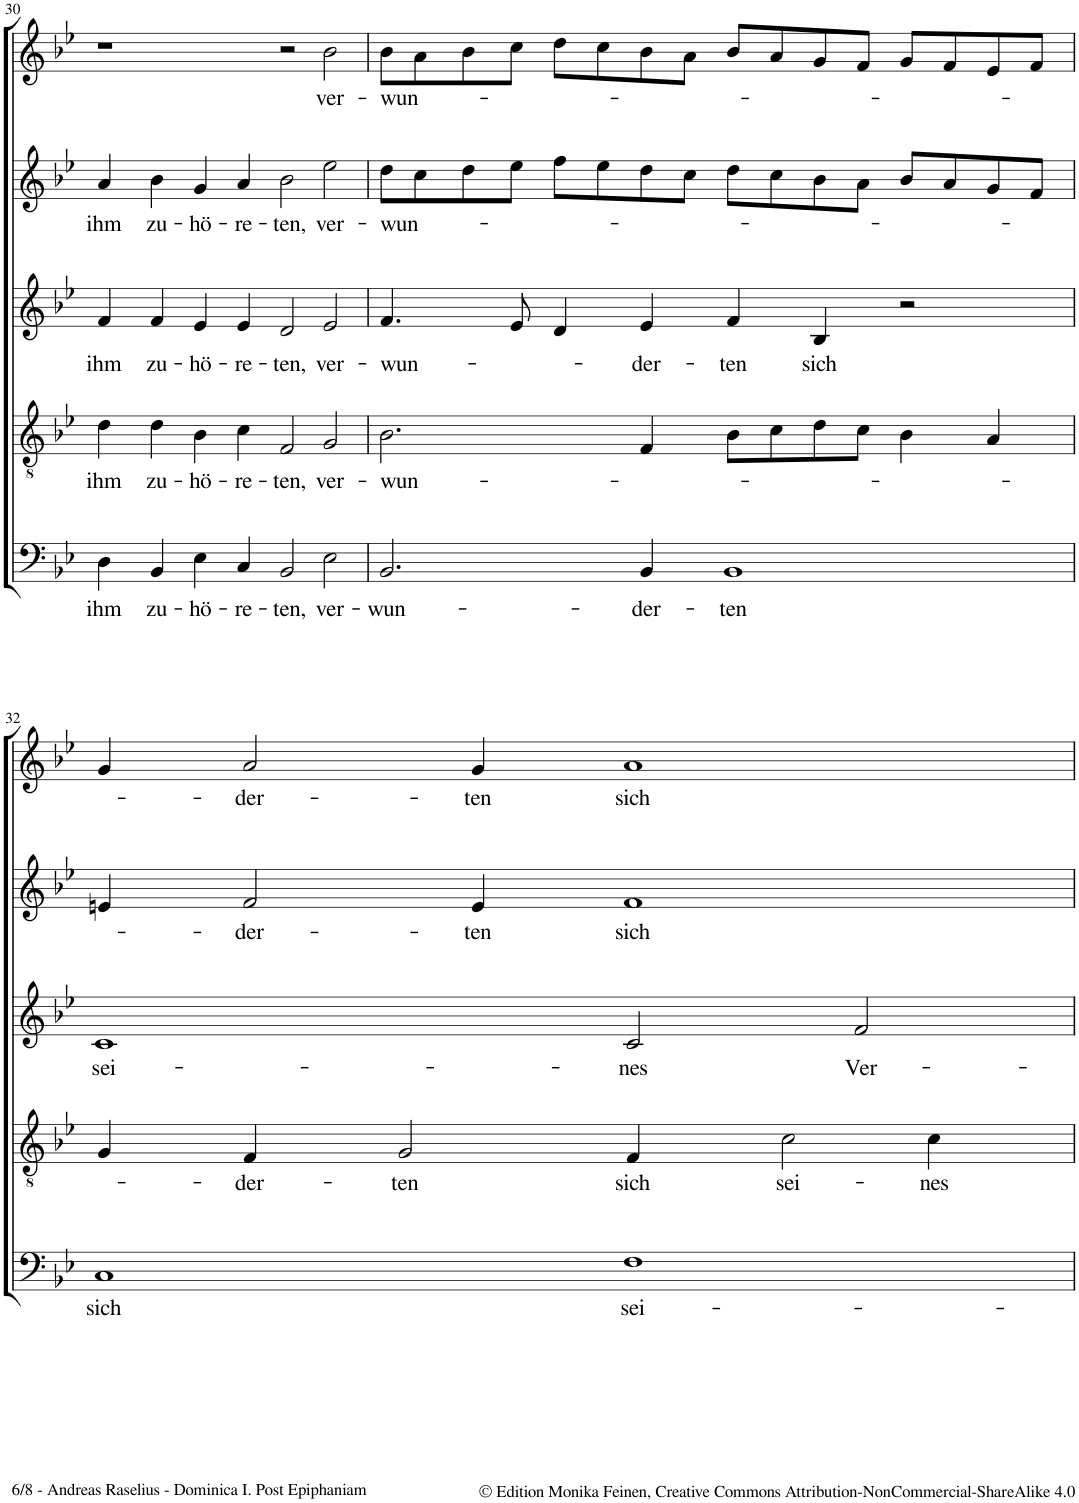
**kern	**text	**kern	**text	**kern	**text	**kern	**text	**kern	**text
*part5	*part5	*part4	*part4	*part3	*part3	*part2	*part2	*part1	*part1
*staff5	*staff5	*staff4	*staff4	*staff3	*staff3	*staff2	*staff2	*staff1	*staff1
*I"Bassus	*	*I"Tenor [Myxolydius]	*	*I"Altus	*	*I"Quintus	*	*I"Cantus	*
!!LO:PB:g=z
*clefF4	*	*clefGv2	*	*clefG2	*	*clefG2	*	*clefG2	*
*k[b-e-]	*	*k[b-e-]	*	*k[b-e-]	*	*k[b-e-]	*	*k[b-e-]	*
*M4/2	*	*M4/2	*	*M4/2	*	*M4/2	*	*M4/2	*
*met(c)	*	*met(c)	*	*met(c)	*	*met(c)	*	*met(c)	*
=30	=30	=30	=30	=30	=30	=30	=30	=30	=30
!	!LO:LY:b	!	!LO:LY:b	!	!LO:LY:b	!	!LO:LY:b	!	!
4D\	ihm	4d\	ihm	4f/	ihm	4a/	ihm	1r	.
!	!LO:LY:b	!	!LO:LY:b	!	!LO:LY:b	!	!LO:LY:b	!	!
4BB-/	zu-	4d\	zu-	4f/	zu-	4b-\	zu-	.	.
!	!LO:LY:b	!	!LO:LY:b	!	!LO:LY:b	!	!LO:LY:b	!	!
4E-\	-hö-	4B-\	-hö-	4e-/	-hö-	4g/	-hö-	.	.
!	!LO:LY:b	!	!LO:LY:b	!	!LO:LY:b	!	!LO:LY:b	!	!
4C/	-re-	4c\	-re-	4e-/	-re-	4a/	-re-	.	.
!	!LO:LY:b	!	!LO:LY:b	!	!LO:LY:b	!	!LO:LY:b	!	!
2BB-/	-ten,	2F/	-ten,	2d/	-ten,	2b-\	-ten,	2r	.
!	!LO:LY:b	!	!LO:LY:b	!	!LO:LY:b	!	!LO:LY:b	!	!LO:LY:b
2E-\	ver-	2G/	ver-	2e-/	ver-	2ee-\	ver-	2b-\	ver-
=31	=31	=31	=31	=31	=31	=31	=31	=31	=31
!	!LO:LY:b	!	!LO:LY:b	!	!LO:LY:b	!	!LO:LY:b	!	!LO:LY:b
2.BB-/	-wun-	2.B-\	-wun-	4.f/	-wun-	8dd\L	-wun-	8b-\L	-wun-
.	.	.	.	.	.	8cc\	.	8a\	.
.	.	.	.	.	.	8dd\	.	8b-\	.
.	.	.	.	8e-/	.	8ee-\J	.	8cc\J	.
.	.	.	.	4d/	.	8ff\L	.	8dd\L	.
.	.	.	.	.	.	8ee-\	.	8cc\	.
!	!LO:LY:b	!	!	!	!LO:LY:b	!	!	!	!
4BB-/	-der-	4F/	.	4e-/	-der-	8dd\	.	8b-\	.
.	.	.	.	.	.	8cc\J	.	8a\J	.
!	!LO:LY:b	!	!	!	!LO:LY:b	!	!	!	!
1BB-	-ten	8B-\L	.	4f/	-ten	8dd\L	.	8b-/L	.
.	.	8c\	.	.	.	8cc\	.	8a/	.
!	!	!	!	!	!LO:LY:b	!	!	!	!
.	.	8d\	.	4B-/	sich	8b-\	.	8g/	.
.	.	8c\J	.	.	.	8a\J	.	8f/J	.
.	.	4B-\	.	2r	.	8b-/L	.	8g/L	.
.	.	.	.	.	.	8a/	.	8f/	.
.	.	4A/	.	.	.	8g/	.	8e-/	.
.	.	.	.	.	.	8f/J	.	8f/J	.
!!LO:LB:g=z
=32	=32	=32	=32	=32	=32	=32	=32	=32	=32
!	!LO:LY:b	!	!	!	!LO:LY:b	!	!	!	!
1C	sich	4G/	.	1c	sei-	4en/	.	4g/	.
!	!	!	!LO:LY:b	!	!	!	!LO:LY:b	!	!LO:LY:b
.	.	4F/	der-	.	.	2f/	der-	2a/	-der-
!	!	!	!LO:LY:b	!	!	!	!	!	!
.	.	2G/	-ten	.	.	.	.	.	.
!	!	!	!	!	!	!	!LO:LY:b	!	!LO:LY:b
.	.	.	.	.	.	4e/	-ten	4g/	-ten
!	!LO:LY:b	!	!LO:LY:b	!	!LO:LY:b	!	!LO:LY:b	!	!LO:LY:b
1F	sei-	4F/	sich	2c/	-nes	1f	sich	1a	sich
!	!	!	!LO:LY:b	!	!	!	!	!	!
.	.	2c\	sei-	.	.	.	.	.	.
!	!	!	!	!	!LO:LY:b	!	!	!	!
.	.	.	.	2f/	Ver-	.	.	.	.
!	!	!	!LO:LY:b	!	!	!	!	!	!
.	.	4c\	-nes	.	.	.	.	.	.
=	=	=	=	=	=	=	=	=	=
*-	*-	*-	*-	*-	*-	*-	*-	*-	*-
